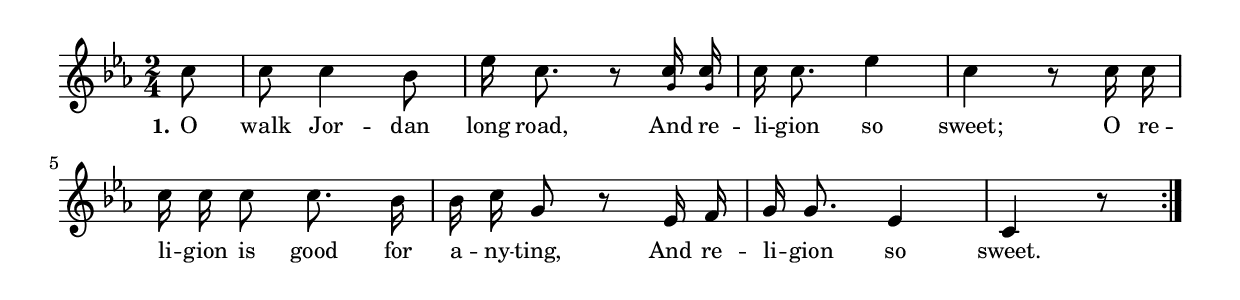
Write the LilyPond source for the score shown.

% 017.ly - Score sheet for "Religion so sweet."
% Copyright (C) 2007  Marcus Brinkmann <marcus@gnu.org>
%
% This score sheet is free software; you can redistribute it and/or
% modify it under the terms of the Creative Commons Legal Code
% Attribution-ShareALike as published by Creative Commons; either
% version 2.0 of the License, or (at your option) any later version.
%
% This score sheet is distributed in the hope that it will be useful,
% but WITHOUT ANY WARRANTY; without even the implied warranty of
% MERCHANTABILITY or FITNESS FOR A PARTICULAR PURPOSE.  See the
% Creative Commons Legal Code Attribution-ShareALike for more details.
%
% You should have received a copy of the Creative Commons Legal Code
% Attribution-ShareALike along with this score sheet; if not, write to
% Creative Commons, 543 Howard Street, 5th Floor,
% San Francisco, CA 94105-3013  United States

\version "2.21.0"

%\header
%{
%  title = "Religion so sweet."
%  composer = "trad."
%}

melody =
<<
  \context Voice
  {
    \set Staff.midiInstrument = "acoustic grand"
    \override Staff.VerticalAxisGroup.minimum-Y-extent = #'(0 . 0)
    
    \autoBeamOff
    
    \time 2/4
    \clef violin
    \key c \minor
    
    \repeat volta 2
    {
      \partial 8 c''8 |
      c''8 c''4 bes'8 | es''16 c''8. r8
      <c'' \tweak font-size #-4 g'>16
      <c'' \tweak font-size #-4 g'>16 |
      c''16 c''8. es''4 | c''4 r8 c''16 c'' |
      c''16 c'' c''8 c''8. bes'16 | bes'16 c'' g'8 r es'16 f' |
      g'16 g'8. es'4 | c'4 r8
    }
  }
  \new Lyrics
  \lyricsto "" {
    \override LyricText.font-size = #0
    \override StanzaNumber.font-size = #-1

    \set stanza = "1."
    O walk Jor -- dan long road,
    And re -- li -- gion so sweet;
    O re -- li -- gion is good for a -- ny -- ting,
    And re -- li -- gion so sweet.
  }
>>


\score
{
  \new Staff { \melody }

  \layout { indent = 0.0 }
}

\score
{
  \new Staff { \unfoldRepeats \melody }

  
  \midi {
    \tempo 4 = 82
    }


}
